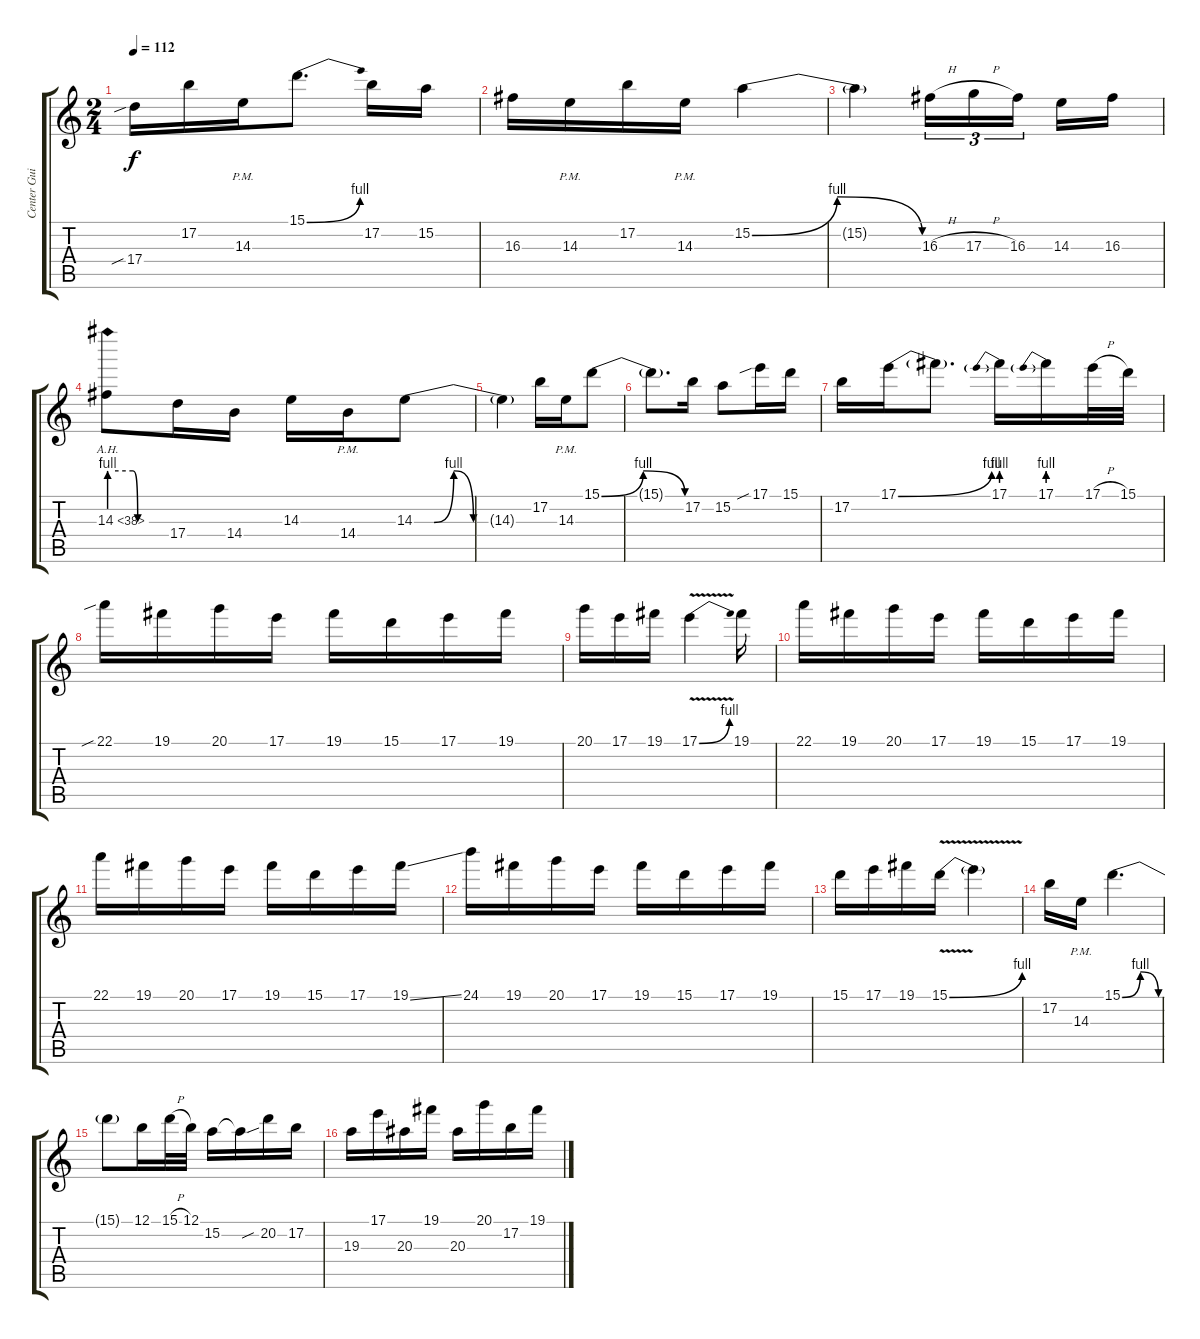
\track ("Center Guitar I" "Center Gui") {instrument distortionguitar}
\staff {score tabs}
\tuning (B3 Gb3 D3 A2 E2 B1) {hide}
\ts (2 4)
\tempo 112
\clef g2
\ks c
17.4{sib t}.16{dy f} 17.2.16 14.3{pm}.16 15.1{be (bend 0 0 60 4)}.8{d} 17.2.16 15.2.16 |
16.3.16 14.3{pm}.16 17.2.16 14.3{pm}.16 15.2{be (bendrelease 0 0 8 4 52 4 60 0)}.4 |
15.2{t}.4 16.3{h}.16{tu (3 2)} 17.3{h}.16{tu (3 2)} 16.3.16{tu (3 2) beam splitsecondary} 14.3.16 16.3.16 |
14.3{be (custom 0 4 25 4 30 0 60 0) ah 24}.8 17.4.16 14.4.16 14.3.16 14.4{pm}.16 14.3{be (custom 0 0 10 0 20 4 30 0 35 0 60 0)}.8 |
14.3{t}.4 17.2.16 14.3{pm}.16 15.1{be (bendrelease 0 0 15 4 45 4 60 0)}.8 |
15.1{t}.8{d} 17.2.16 15.2.8 17.1{sib}.16 15.1.16 |
17.2.16 17.1{be (bend 0 0 60 4)}.16 17.1{t}.8{d} 17.1{be (prebend 0 4 60 4)}.16 17.1{be (prebend 0 4 60 4)}.16 17.1{h}.32 15.1.32 |
22.1{sib}.16 19.1.16 20.1.16 17.1.16 19.1.16 15.1.16 17.1.16 19.1.16 |
20.1.16 17.1.16 19.1.16 17.1{be (bend 0 0 60 4) v}.4 19.1.16 |
22.1.16 19.1.16 20.1.16 17.1.16 19.1.16 15.1.16 17.1.16 19.1.16 |
22.1.16 19.1.16 20.1.16 17.1.16 19.1.16 15.1.16 17.1.16 19.1{ss}.16 |
24.1.16 19.1.16 20.1.16 17.1.16 19.1.16 15.1.16 17.1.16 19.1.16 |
15.1.16 17.1.16 19.1.16 15.1{be (bend 0 0 60 4) v}.16 15.1{t}.4 |
17.2.16 14.3{pm}.16 15.1{be (bendrelease 0 0 15 4 45 4 60 0)}.4{d} |
15.1{t}.8 12.1.16 15.1{h}.32 12.1.32 15.2.16 15.2{sou t}.16 20.2.16 17.2.16 |
19.3.16 17.1.16 20.3.16 19.1.16 20.3.16 20.1.16 17.2.16 19.1.16
